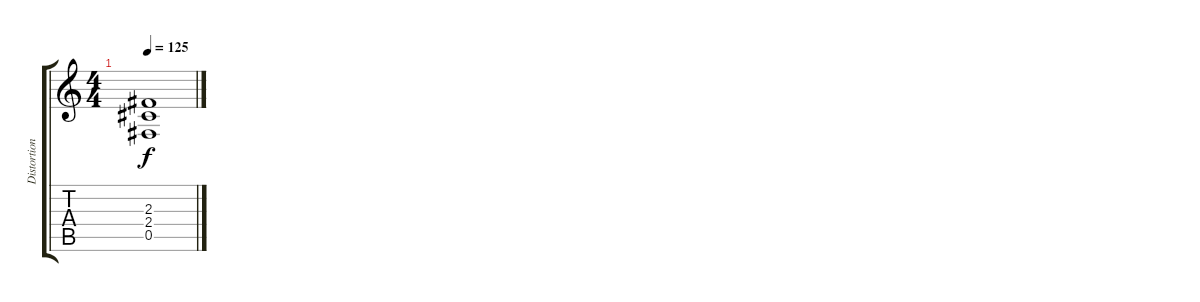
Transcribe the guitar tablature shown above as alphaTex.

\track ("Distortion 02" "Distortion") {instrument overdrivenguitar}
\staff {score tabs}
\tuning (Db4 Ab3 E3 B2 Gb2 B1) {hide}
\ts (4 4)
\tempo 125
\clef g2
\ks c
(2.3{t} 2.4{t} 0.5{t}).1{dy f}
